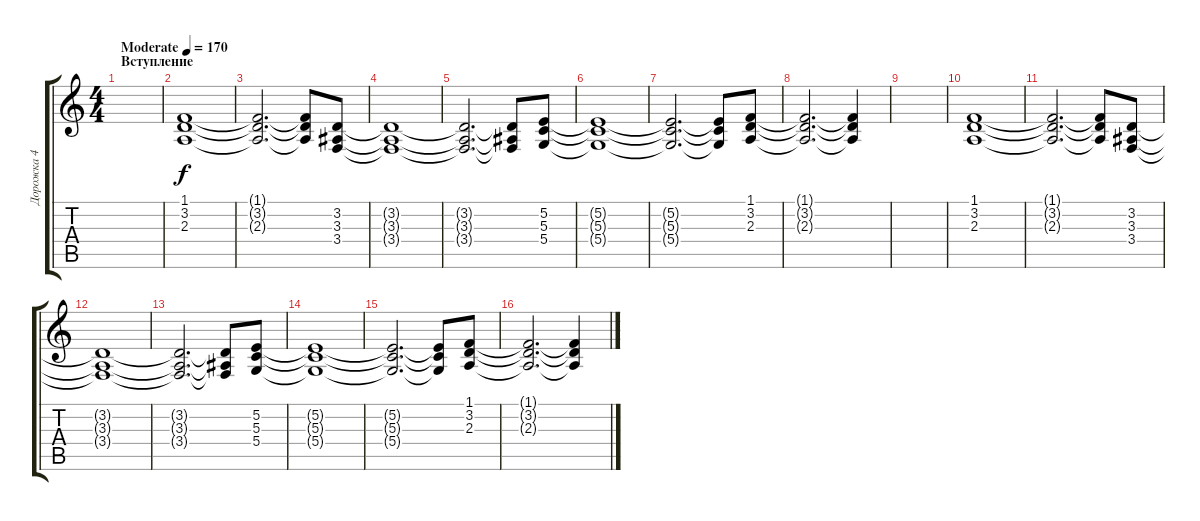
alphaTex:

\track ("Дорожка 4" "Дорожка 4") {instrument tremolostrings}
\staff {score tabs}
\tuning (E4 B3 G3 D3 A2 E2) {hide}
\ts (4 4)
\section ("" "Вступление")
\tempo (170 "Moderate")
\clef g2
\ks c
|
(1.1 3.2 2.3).1 |
(1.1{t} 3.2{t} 2.3{t}).2{d} (1.1{t} 3.2{t} 2.3{t}).8 (3.2 3.3 3.4).8 |
(3.2{t} 3.3{t} 3.4{t}).1 |
(3.2{t} 3.3{t} 3.4{t}).2{d} (3.2{t} 3.3{t} 3.4{t}).8 (5.2 5.3 5.4).8 |
(5.2{t} 5.3{t} 5.4{t}).1 |
(5.2{t} 5.3{t} 5.4{t}).2{d} (5.2{t} 5.3{t} 5.4{t}).8 (1.1 3.2 2.3).8 |
(1.1{t} 3.2{t} 2.3{t}).2{d} (1.1{t} 3.2{t} 2.3{t}).4 |
|
(1.1 3.2 2.3).1 |
(1.1{t} 3.2{t} 2.3{t}).2{d} (1.1{t} 3.2{t} 2.3{t}).8 (3.2 3.3 3.4).8 |
(3.2{t} 3.3{t} 3.4{t}).1 |
(3.2{t} 3.3{t} 3.4{t}).2{d} (3.2{t} 3.3{t} 3.4{t}).8 (5.2 5.3 5.4).8 |
(5.2{t} 5.3{t} 5.4{t}).1 |
(5.2{t} 5.3{t} 5.4{t}).2{d} (5.2{t} 5.3{t} 5.4{t}).8 (1.1 3.2 2.3).8 |
(1.1{t} 3.2{t} 2.3{t}).2{d} (1.1{t} 3.2{t} 2.3{t}).4
